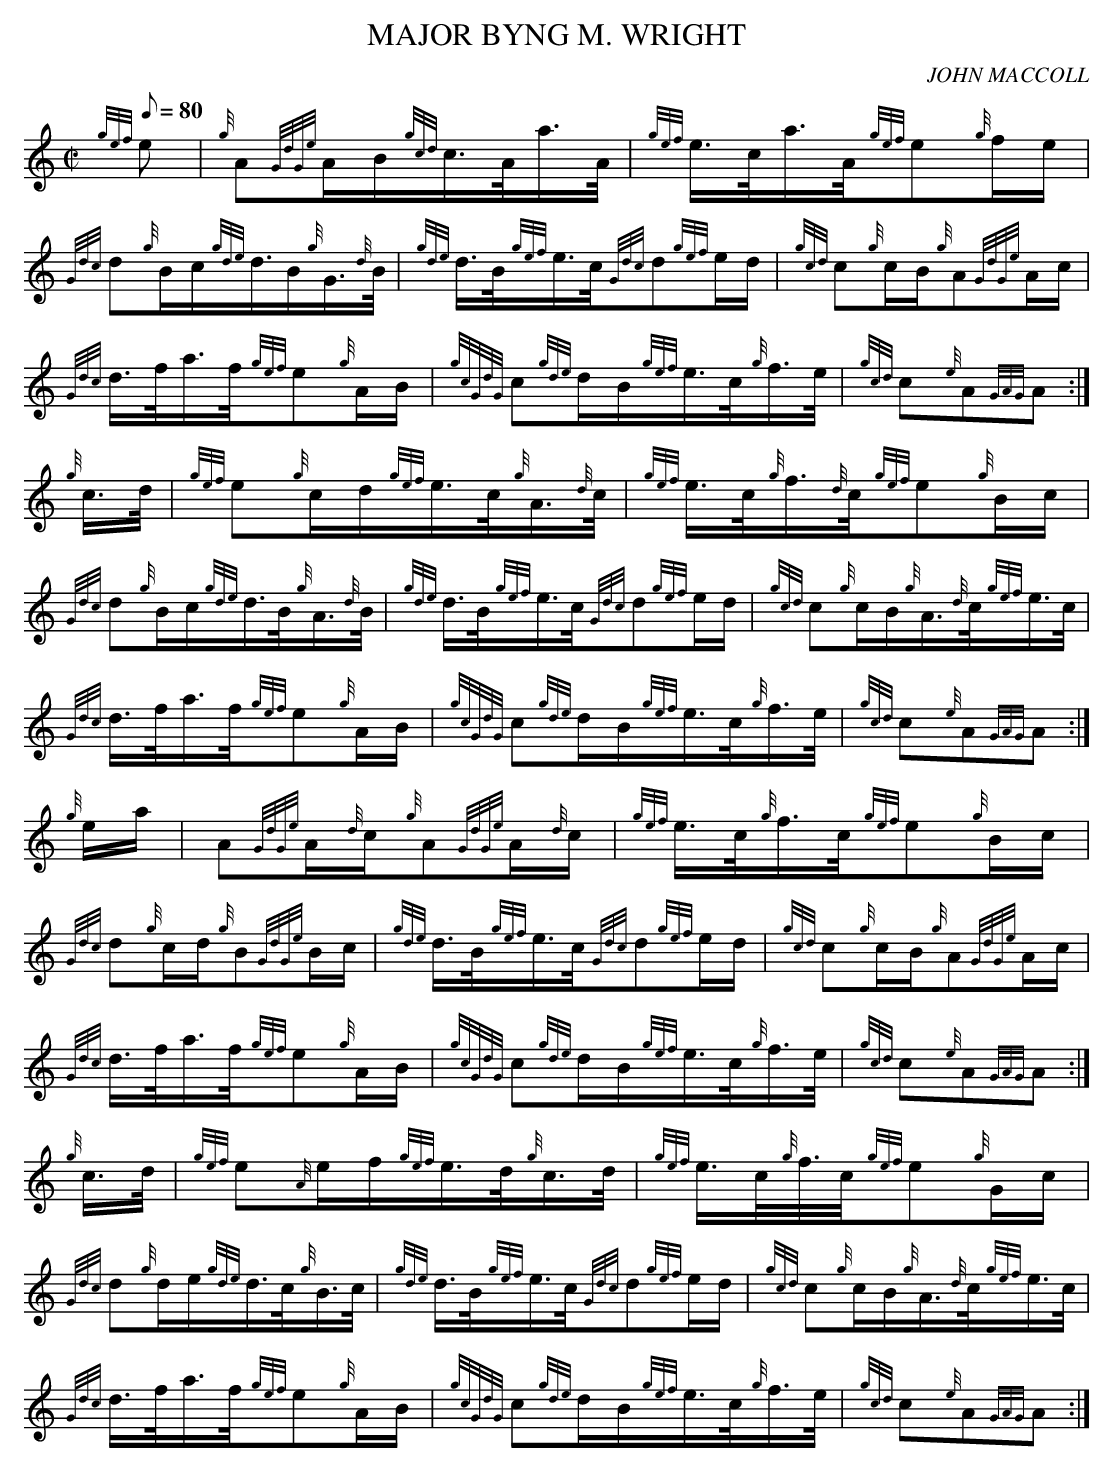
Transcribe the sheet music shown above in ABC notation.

X:1
T:MAJOR BYNG M. WRIGHT
M:C|
L:1/8
Q:80
C:JOHN MACCOLL
K:HP
{gef}e | \
{g}A{GdGe}A/2B/2{gcd}c3/4A/4a3/4A/4 | \
{gef}e3/4c/4a3/4A/4{gef}e{g}f/2e/2 |
{Gdc}d{g}B/2c/2{gde}d3/4B/2{g}G3/4{d}B/4 | \
{gde}d3/4B/4{gef}e3/4c/4{Gdc}d{gef}e/2d/2 | \
{gcd}c{g}c/2B/2{g}A{GdGe}A/2c/2 |
{Gdc}d3/4f/4a3/4f/4{gef}e{g}A/2B/2 | \
{gcGdG}c{gde}d/2B/2{gef}e3/4c/4{g}f3/4e/4 | \
{gcd}c{e}A{GAG}A :|
{g}c3/4d/4 | \
{gef}e{g}c/2d/2{gef}e3/4c/4{g}A3/4{d}c/4 | \
{gef}e3/4c/4{g}f3/4{d}c/4{gef}e{g}B/2c/2 |
{Gdc}d{g}B/2c/2{gde}d3/4B/4{g}A3/4{d}B/4 | \
{gde}d3/4B/4{gef}e3/4c/4{Gdc}d{gef}e/2d/2 | \
{gcd}c{g}c/2B/2{g}A3/4{d}c/4{gef}e3/4c/4 |
{Gdc}d3/4f/4a3/4f/4{gef}e{g}A/2B/2 | \
{gcGdG}c{gde}d/2B/2{gef}e3/4c/4{g}f3/4e/4 | \
{gcd}c{e}A{GAG}A :|
{g}e/2a/2 | \
A{GdGe}A/2{d}c/2{g}A{GdGe}A/2{d}c/2 | \
{gef}e3/4c/4{g}f3/4c/4{gef}e{g}B/2c/2 |
{Gdc}d{g}c/2d/2{g}B{GdGe}B/2c/2 | \
{gde}d3/4B/4{gef}e3/4c/4{Gdc}d{gef}e/2d/2 | \
{gcd}c{g}c/2B/2{g}A{GdGe}A/2c/2 |
{Gdc}d3/4f/4a3/4f/4{gef}e{g}A/2B/2 | \
{gcGdG}c{gde}d/2B/2{gef}e3/4c/4{g}f3/4e/4 | \
{gcd}c{e}A{GAG}A :|
{g}c3/4d/4 | \
{gef}e{A}e/2f/2{gef}e3/4d/4{g}c3/4d/4 | \
{gef}e3/4c/4{g}f3/8c/4{gef}e{g}G/2c/2 |
{Gdc}d{g}d/2e/2{gde}d3/4c/4{g}B3/4c/4 | \
{gde}d3/4B/4{gef}e3/4c/4{Gdc}d{gef}e/2d/2 | \
{gcd}c{g}c/2B/2{g}A3/4{d}c/4{gef}e3/4c/4 |
{Gdc}d3/4f/4a3/4f/4{gef}e{g}A/2B/2 | \
{gcGdG}c{gde}d/2B/2{gef}e3/4c/4{g}f3/4e/4 | \
{gcd}c{e}A{GAG}A :|
